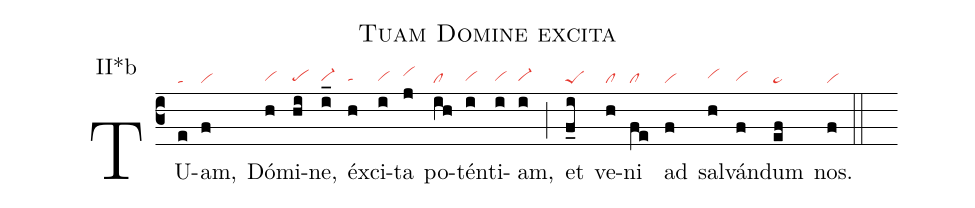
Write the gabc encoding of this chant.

name: Tuam Domine excita;
annotation: II*b;
mode: 2;
nabc-lines: 1;
%%
(c3)
TU(e|ta)am,(f|vi) Dó(h|vihg)mi(hi|pehg)ne,(i_|vi-hg) éx(h|tahg)ci(i|vihg)ta(j|vihi) po(ih|cl)tén(i|vihg)ti(i|vihg)am,(i|vi-hg) (;)
et(f_i|peS) ve(h|cl)ni(fe|cl) ad(f|vi) sal(h|vihh)ván(f|vihg)dum(ef|ta>) nos.(f|vi) (::)
